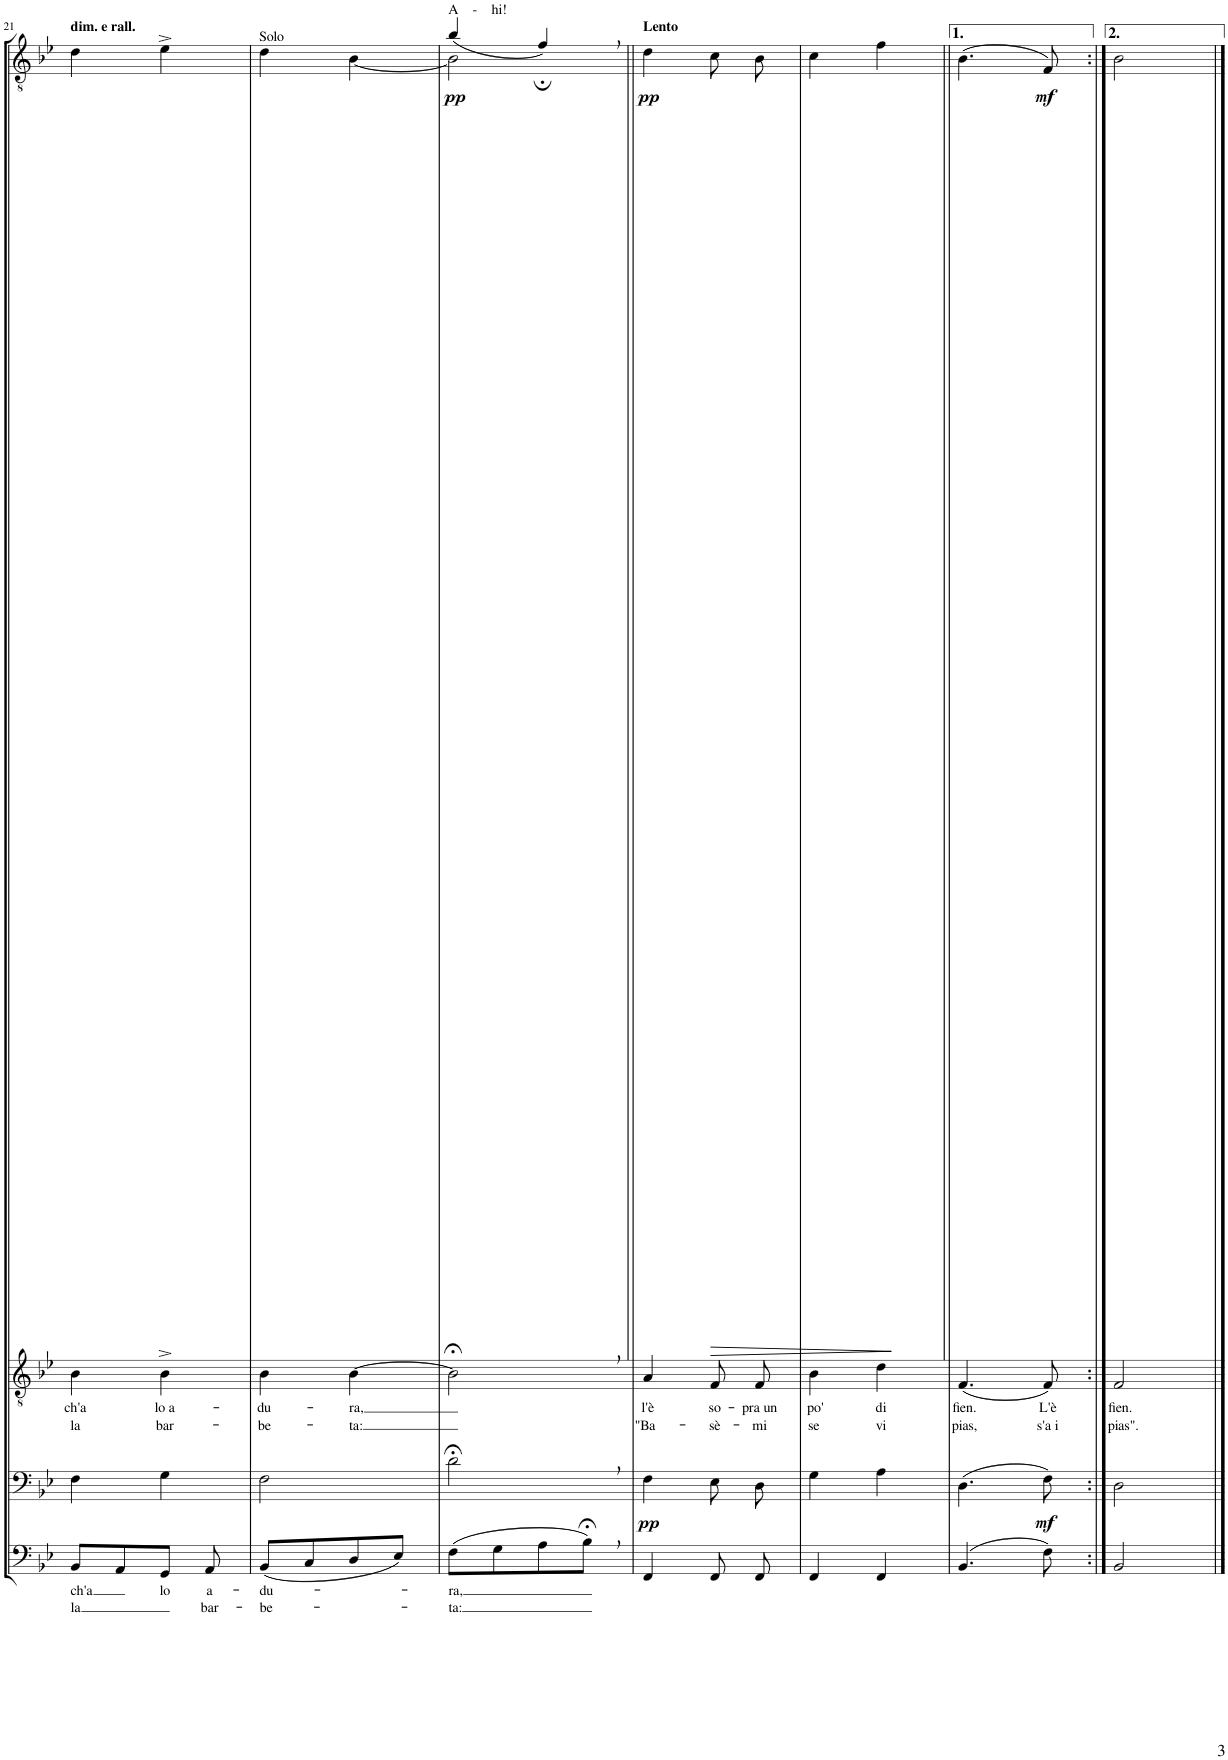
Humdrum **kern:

**kern	**text	**text	**kern	**dynam	**kern	**text	**text	**kern	**dynam
*part4	*part4	*part4	*part3	*part3	*part2	*part2	*part2	*part1	*part1
*staff4	*staff4	*staff4	*staff3	*staff3	*staff2	*staff2	*staff2	*staff1	*staff1
*I"Bass	*	*	*I"Baritone	*	*I"Tenor	*	*	*I"Tenor	*
!!LO:PB:g=z
*clefF4	*	*	*clefF4	*	*clefGv2	*	*	*clefGv2	*
*k[b-e-]	*	*	*k[b-e-]	*	*k[b-e-]	*	*	*k[b-e-]	*
*M2/4	*	*	*M2/4	*	*M2/4	*	*	*M2/4	*
=21	=21	=21	=21	=21	=21	=21	=21	=21	=21
!	!	!	!	!	!	!	!	!LO:TX:a:B:t=dim. e rall.	!
!	!LO:LY:b	!LO:LY:b	!	!	!	!LO:LY:b	!LO:LY:b	!	!
8BB-/L	ch'a	la	4F\	.	4B-\	ch'a	la	4d\	.
8AA/	.	.	.	.	.	.	.	.	.
!	!LO:LY:b	!	!	!	!	!LO:LY:b	!LO:LY:b	!	!
8GG/J	lo	.	4G\	.	4B-^\	lo a-	bar-	4e-^\	.
!	!LO:LY:b	!LO:LY:b	!	!	!	!	!	!	!
8AA/	a-	bar-	.	.	.	.	.	.	.
=22	=22	=22	=22	=22	=22	=22	=22	=22	=22
!	!	!	!	!	!	!	!	!LO:TX:a:t=Solo	!
!	!LO:LY:b	!LO:LY:b	!	!	!	!LO:LY:b	!LO:LY:b	!	!
(8BB-/L	-du-	-be-	2F\	.	4B-\	-du-	-be-	4d\	.
8C/	.	.	.	.	.	.	.	.	.
!	!	!	!	!	!	!LO:LY:b	!LO:LY:b	!	!
8D/	.	.	.	.	[4B-\	-ra,	-ta:	[4B-\	.
8E-/J)	.	.	.	.	.	.	.	.	.
=23	=23	=23	=23	=23	=23	=23	=23	=23	=23
!	!	!	!	!	!	!	!	!LO:TX:a:t=A    -    hi!	!
!	!LO:LY:b	!LO:LY:b	!	!	!	!	!	!	!LO:DY:b
*	*	*	*	*	*	*	*	*^	*
(8F\L	-ra,	-ta:	2d;<,\	.	2B-;<,\]	.	.	2B-,\]	(4b-/	pp
8G\	.	.	.	.	.	.	.	.	.	.
8A\	.	.	.	.	.	.	.	.	4f;/)	.
8B-;<,\J)	.	.	.	.	.	.	.	.	.	.
*	*	*	*	*	*	*	*	*v	*v	*
=24||	=24||	=24||	=24||	=24||	=24||	=24||	=24||	=24||	=24||
!	!	!	!	!	!	!	!	!LO:TX:a:B:t=Lento	!
!	!	!	!	!LO:DY:b	!	!LO:LY:b	!LO:LY:b	!	!LO:DY:b
4FF/	.	.	4F\	pp	4A/	l'è	"Ba-	4d\	pp
!	!	!	!	!	!	!LO:LY:b	!LO:LY:b	!	!LO:HP:b
8FF/	.	.	8E-\L	.	8F/L	so-	-sè-	8c\L	>
!	!	!	!	!	!	!LO:LY:b	!LO:LY:b	!	!
8FF/	.	.	8D\J	.	8F/J	-pra un	-mi	8B-\J	.
=25	=25	=25	=25	=25	=25	=25	=25	=25	=25
!	!	!	!	!	!	!LO:LY:b	!LO:LY:b	!	!
4FF/	.	.	4G\	.	4B-\	po'	se	4c\	.
!	!	!	!	!	!	!LO:LY:b	!LO:LY:b	!	!
4FF/	.	.	4A\	.	4d\	di	vi	4f\	]
=26||	=26||	=26||	=26||	=26||	=26||	=26||	=26||	=26||	=26||
!	!	!	!	!	!	!LO:LY:b	!LO:LY:b	!	!
(4.BB-/	.	.	(4.D\	.	(4.F/	fien.	pias,	(4.B-\	.
!	!	!	!	!LO:DY:b	!	!LO:LY:b	!LO:LY:b	!	!LO:DY:b
8F\)	.	.	8F\)	mf	8F/)	L'è	s'a i	8F/)	mf
=27:|!	=27:|!	=27:|!	=27:|!	=27:|!	=27:|!	=27:|!	=27:|!	=27:|!	=27:|!
!	!	!	!	!	!	!LO:LY:b	!LO:LY:b	!	!
2BB-/	.	.	2D\	.	2F/	fien.	pias".	2B-\	.
==	==	==	==	==	==	==	==	==	==
*-	*-	*-	*-	*-	*-	*-	*-	*-	*-
